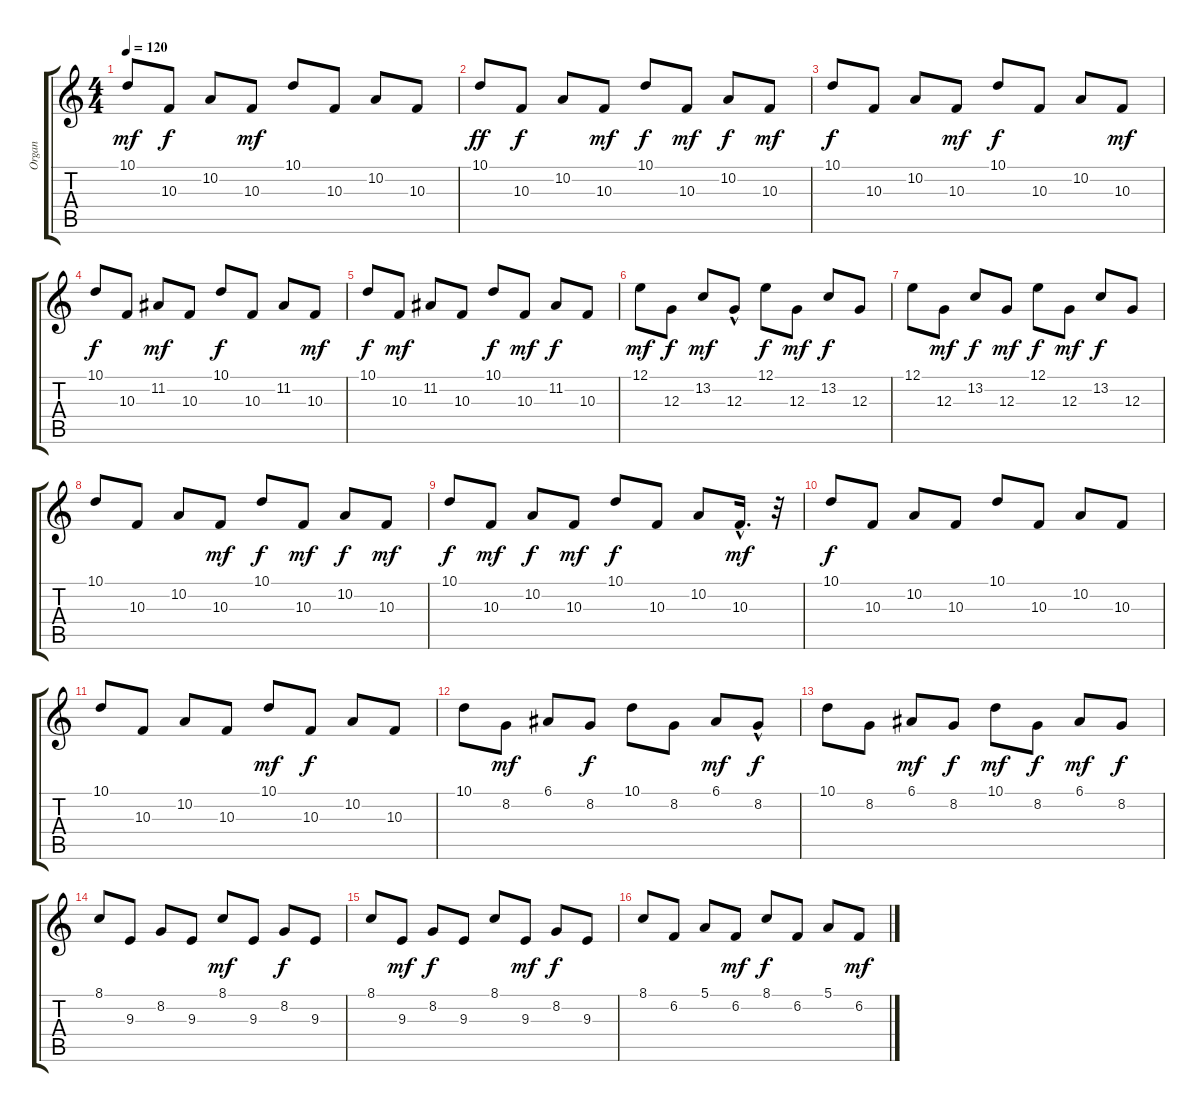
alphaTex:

\track ("Organ" "Organ") {instrument reedorgan}
\staff {score tabs}
\tuning (E4 B3 G3 D3 A2 E2) {hide}
\ts (4 4)
\tempo 120
\clef g2
\ks c
10.1.8{dy mf} 10.3.8{dy f} 10.2.8 10.3.8{dy mf} 10.1.8 10.3.8 10.2.8 10.3.8 |
10.1.8{dy ff} 10.3.8{dy f} 10.2.8 10.3.8{dy mf} 10.1.8{dy f} 10.3.8{dy mf} 10.2.8{dy f} 10.3.8{dy mf} |
10.1.8{dy f} 10.3.8 10.2.8 10.3.8{dy mf} 10.1.8{dy f} 10.3.8 10.2.8 10.3.8{dy mf} |
10.1.8{dy f} 10.3.8 11.2.8{dy mf} 10.3.8 10.1.8{dy f} 10.3.8 11.2.8 10.3.8{dy mf} |
10.1.8{dy f} 10.3.8{dy mf} 11.2.8 10.3.8 10.1.8{dy f} 10.3.8{dy mf} 11.2.8{dy f} 10.3.8 |
12.1.8{dy mf} 12.3.8{dy f} 13.2.8{dy mf} 12.3{hac}.8 12.1.8{dy f} 12.3.8{dy mf} 13.2.8{dy f} 12.3.8 |
12.1.8 12.3.8{dy mf} 13.2.8{dy f} 12.3.8{dy mf} 12.1.8{dy f} 12.3.8{dy mf} 13.2.8{dy f} 12.3.8 |
10.1.8 10.3.8 10.2.8 10.3.8{dy mf} 10.1.8{dy f} 10.3.8{dy mf} 10.2.8{dy f} 10.3.8{dy mf} |
10.1.8{dy f} 10.3.8{dy mf} 10.2.8{dy f} 10.3.8{dy mf} 10.1.8{dy f} 10.3.8 10.2.8 10.3{hac}.16{d dy mf} r.32 |
10.1.8{dy f} 10.3.8 10.2.8 10.3.8 10.1.8 10.3.8 10.2.8 10.3.8 |
10.1.8 10.3.8 10.2.8 10.3.8 10.1.8{dy mf} 10.3.8{dy f} 10.2.8 10.3.8 |
10.1.8 8.2.8{dy mf} 6.1.8 8.2.8{dy f} 10.1.8 8.2.8 6.1.8{dy mf} 8.2{hac}.8{dy f} |
10.1.8 8.2.8 6.1.8{dy mf} 8.2.8{dy f} 10.1.8{dy mf} 8.2.8{dy f} 6.1.8{dy mf} 8.2.8{dy f} |
8.1.8 9.3.8 8.2.8 9.3.8 8.1.8{dy mf} 9.3.8 8.2.8{dy f} 9.3.8 |
8.1.8 9.3.8{dy mf} 8.2.8{dy f} 9.3.8 8.1.8 9.3.8{dy mf} 8.2.8{dy f} 9.3.8 |
8.1.8 6.2.8 5.1.8 6.2.8{dy mf} 8.1.8{dy f} 6.2.8 5.1.8 6.2.8{dy mf}
